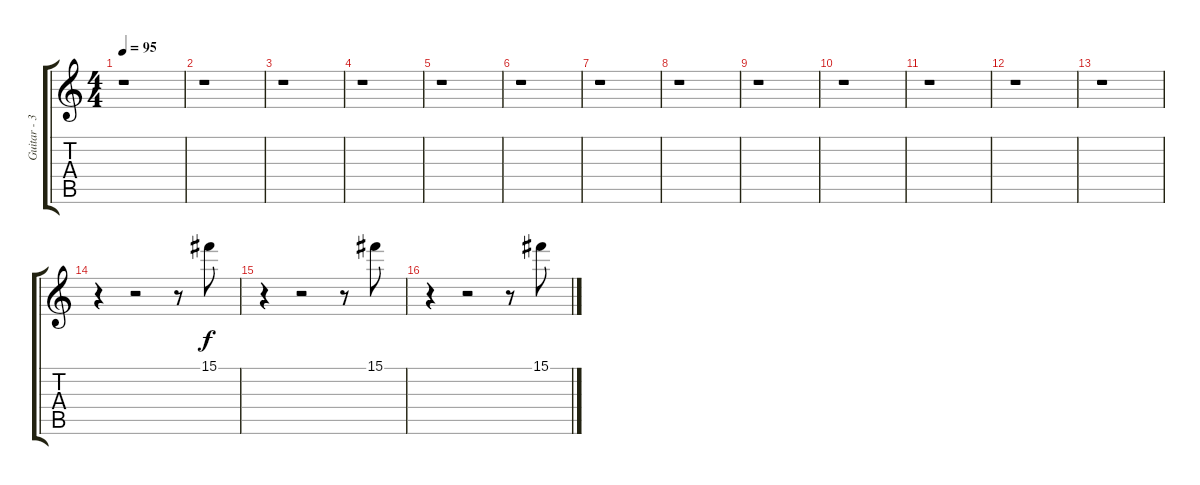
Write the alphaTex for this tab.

\track ("Guitar - 3" "Guitar - 3") {instrument overdrivenguitar}
\staff {score tabs}
\tuning (Eb4 Bb3 Gb3 Db3 Ab2 Eb2) {hide}
\ts (4 4)
\tempo 95
\clef g2
\ks c
r.1{dy f instrument overdrivenguitar} |
r.1 |
r.1 |
r.1 |
r.1 |
r.1 |
r.1 |
r.1 |
r.1 |
r.1 |
r.1 |
r.1 |
r.1 |
r.4 r.2 r.8 15.1.8 |
r.4 r.2 r.8 15.1.8 |
r.4 r.2 r.8 15.1.8
